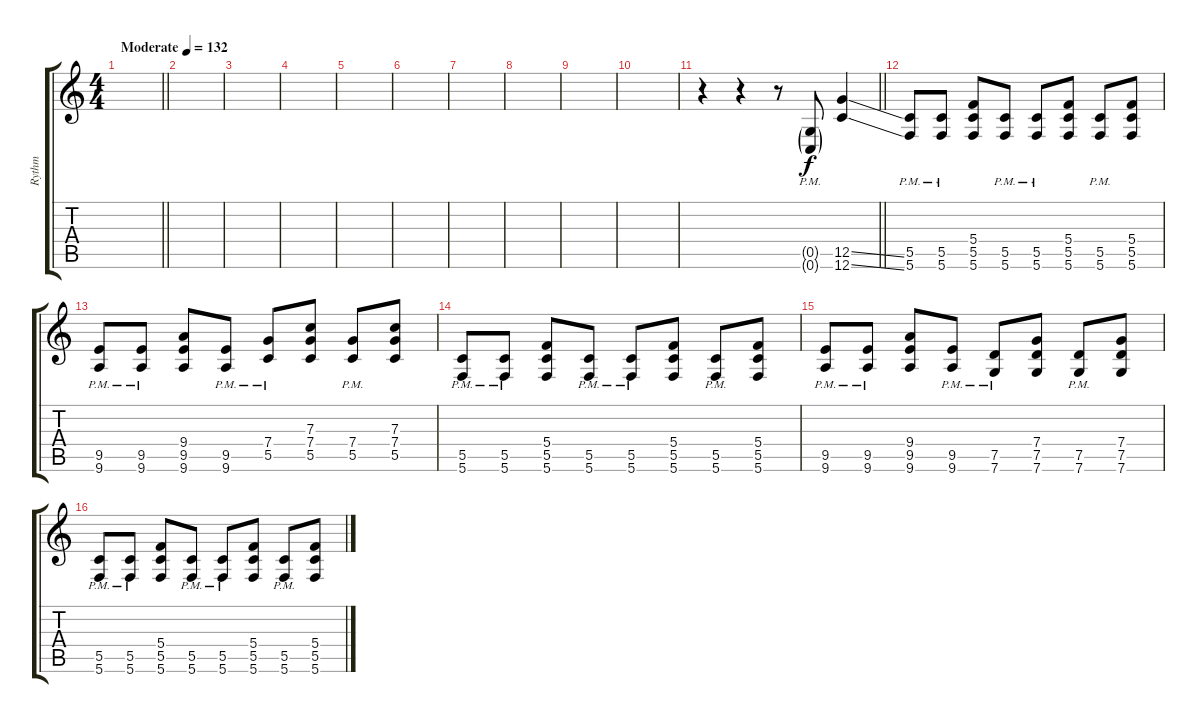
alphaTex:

\track ("Rythm" "Rythm") {instrument distortionguitar}
\staff {score tabs}
\tuning (D4 A3 F3 C3 G2 C2) {hide}
\ts (4 4)
\tempo (132 "Moderate")
\clef g2
\barLineRight lightlight
\ks c
|
\section ("" "")
|
|
|
|
|
|
|
|
|
\barLineRight lightlight
r.4 r.4 r.8 (0.5{g pm} 0.6{g pm}).8 (12.5{ss} 12.6{ss}).4{dy f} |
\section ("" "")
(5.5{pm} 5.6{pm}).8 (5.5{pm} 5.6{pm}).8 (5.4 5.5 5.6).8 (5.5{pm} 5.6{pm}).8 (5.5{pm} 5.6{pm}).8 (5.4 5.5 5.6).8 (5.5{pm} 5.6{pm}).8 (5.4 5.5 5.6).8 |
(9.5{pm} 9.6{pm}).8 (9.5{pm} 9.6{pm}).8 (9.4 9.5 9.6).8 (9.5{pm} 9.6{pm}).8 (7.4{pm} 5.5{pm}).8 (7.3 7.4 5.5).8 (7.4{pm} 5.5{pm}).8 (7.3 7.4 5.5).8 |
(5.5{pm} 5.6{pm}).8 (5.5{pm} 5.6{pm}).8 (5.4 5.5 5.6).8 (5.5{pm} 5.6{pm}).8 (5.5{pm} 5.6{pm}).8 (5.4 5.5 5.6).8 (5.5{pm} 5.6{pm}).8 (5.4 5.5 5.6).8 |
(9.5{pm} 9.6{pm}).8 (9.5{pm} 9.6{pm}).8 (9.4 9.5 9.6).8 (9.5{pm} 9.6{pm}).8 (7.5{pm} 7.6{pm}).8 (7.4 7.5 7.6).8 (7.5{pm} 7.6{pm}).8 (7.4 7.5 7.6).8 |
(5.5{pm} 5.6{pm}).8 (5.5{pm} 5.6{pm}).8 (5.4 5.5 5.6).8 (5.5{pm} 5.6{pm}).8 (5.5{pm} 5.6{pm}).8 (5.4 5.5 5.6).8 (5.5{pm} 5.6{pm}).8 (5.4 5.5 5.6).8
